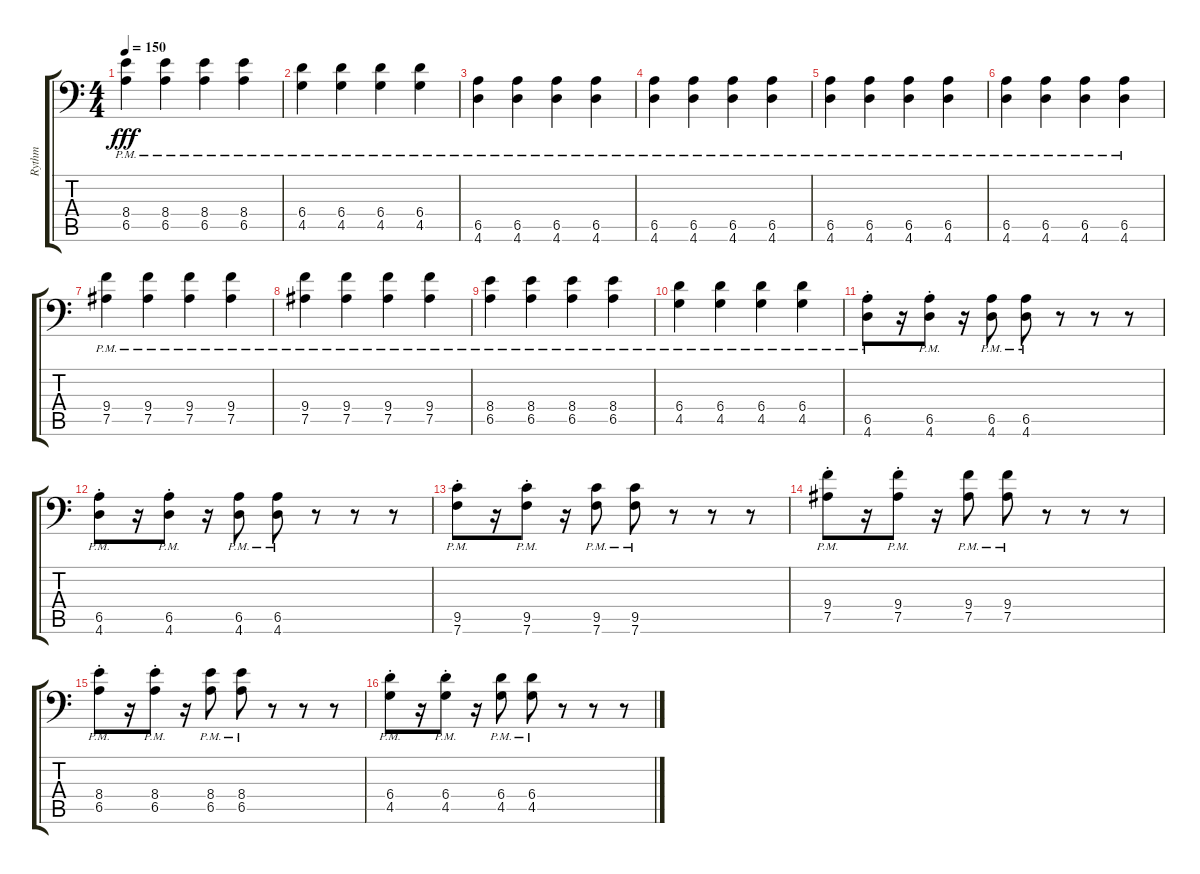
\track ("Rythm" "Rythm") {instrument overdrivenguitar}
\staff {score tabs}
\tuning (Bb3 F3 Db3 Ab2 Eb2 Bb1) {hide}
\ts (4 4)
\tempo 150
\clef f4
\ks c
(8.4{pm} 6.5{pm}).4{dy fff} (8.4{pm} 6.5{pm}).4 (8.4{pm} 6.5{pm}).4 (8.4{pm} 6.5{pm}).4 |
(6.4{pm} 4.5{pm}).4 (6.4{pm} 4.5{pm}).4 (6.4{pm} 4.5{pm}).4 (6.4{pm} 4.5{pm}).4 |
(6.5{pm} 4.6{pm}).4 (6.5{pm} 4.6{pm}).4 (6.5{pm} 4.6{pm}).4 (6.5{pm} 4.6{pm}).4 |
(6.5{pm} 4.6{pm}).4 (6.5{pm} 4.6{pm}).4 (6.5{pm} 4.6{pm}).4 (6.5{pm} 4.6{pm}).4 |
(6.5{pm} 4.6{pm}).4 (6.5{pm} 4.6{pm}).4 (6.5{pm} 4.6{pm}).4 (6.5{pm} 4.6{pm}).4 |
(6.5{pm} 4.6{pm}).4 (6.5{pm} 4.6{pm}).4 (6.5{pm} 4.6{pm}).4 (6.5{pm} 4.6{pm}).4 |
(9.4{pm} 7.5{pm}).4 (9.4{pm} 7.5{pm}).4 (9.4{pm} 7.5{pm}).4 (9.4{pm} 7.5{pm}).4 |
(9.4{pm} 7.5{pm}).4 (9.4{pm} 7.5{pm}).4 (9.4{pm} 7.5{pm}).4 (9.4{pm} 7.5{pm}).4 |
(8.4{pm} 6.5{pm}).4 (8.4{pm} 6.5{pm}).4 (8.4{pm} 6.5{pm}).4 (8.4{pm} 6.5{pm}).4 |
(6.4{pm} 4.5{pm}).4 (6.4{pm} 4.5{pm}).4 (6.4{pm} 4.5{pm}).4 (6.4{pm} 4.5{pm}).4 |
(6.5{pm st} 4.6{pm st}).8 r.16 (6.5{pm st} 4.6{pm st}).8 r.16 (6.5{pm} 4.6{pm}).8 (6.5{pm} 4.6{pm}).8 r.8 r.8 r.8 |
(6.5{pm st} 4.6{pm st}).8 r.16 (6.5{pm st} 4.6{pm st}).8 r.16 (6.5{pm} 4.6{pm}).8 (6.5{pm} 4.6{pm}).8 r.8 r.8 r.8 |
(9.5{pm st} 7.6{pm st}).8 r.16 (9.5{pm st} 7.6{pm st}).8 r.16 (9.5{pm} 7.6{pm}).8 (9.5{pm} 7.6{pm}).8 r.8 r.8 r.8 |
(9.4{pm st} 7.5{pm st}).8 r.16 (9.4{pm st} 7.5{pm st}).8 r.16 (9.4{pm} 7.5{pm}).8 (9.4{pm} 7.5{pm}).8 r.8 r.8 r.8 |
(8.4{pm st} 6.5{pm st}).8 r.16 (8.4{pm st} 6.5{pm st}).8 r.16 (8.4{pm} 6.5{pm}).8 (8.4{pm} 6.5{pm}).8 r.8 r.8 r.8 |
(6.4{pm st} 4.5{pm st}).8 r.16 (6.4{pm st} 4.5{pm st}).8 r.16 (6.4{pm} 4.5{pm}).8 (6.4{pm} 4.5{pm}).8 r.8 r.8 r.8
